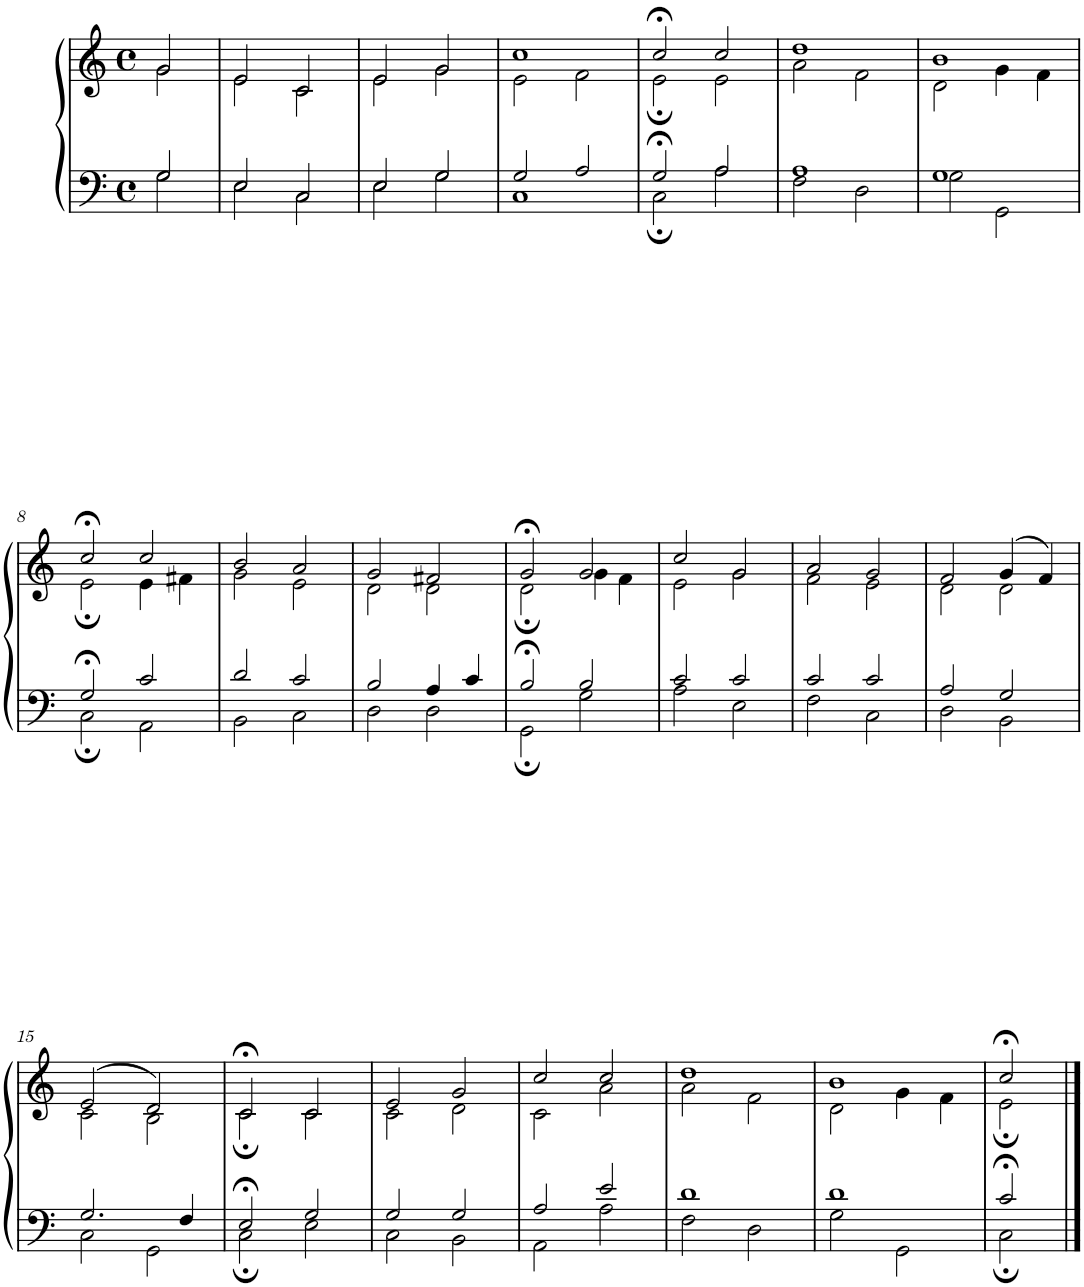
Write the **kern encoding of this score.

**kern	**kern
*part1	*part1
*staff2	*staff1
*I"Piano	*
*I'Pno.	*
*clefF4	*clefG2
*k[]	*k[]
*M4/4	*M4/4
*met(c)	*met(c)
=1	=1
*^	*^
2G/	2G\	2g/	2g\
=2	=2	=2	=2
2E/	2E\	2e/	2e\
2C/	2C\	2c/	2c\
=3	=3	=3	=3
2E/	2E\	2e/	2e\
2G/	2G\	2g/	2g\
=4	=4	=4	=4
2G/	1C	1cc	2e\
2A/	.	.	2f\
=5	=5	=5	=5
2G;</	2C;\	2cc;</	2e;\
2A/	2A\	2cc/	2e\
=6	=6	=6	=6
1A	2F\	1dd	2a\
.	2D\	.	2f\
=7	=7	=7	=7
1G	2G\	1b	2d\
.	2GG\	.	4g\
.	.	.	4f\
!!LO:LB:g=z	!!
=8	=8	=8	=8
2G;</	2C;\	2cc;</	2e;\
2c/	2AA\	2cc/	4e\
.	.	.	4f#X\
=9	=9	=9	=9
2d/	2BB\	2b/	2g\
2c/	2C\	2a/	2e\
=10	=10	=10	=10
2B/	2D\	2g/	2d\
4A/	2D\	2f#X/	2d\
4c/	.	.	.
=11	=11	=11	=11
2B;</	2GG;\	2g;</	2d;\
2B/	2G\	2g/	4g\
.	.	.	4f\
=12	=12	=12	=12
2c/	2A\	2cc/	2e\
2c/	2E\	2g/	2g\
=13	=13	=13	=13
2c/	2F\	2a/	2f\
2c/	2C\	2g/	2e\
=14	=14	=14	=14
2A/	2D\	2f/	2d\
2G/	2BB\	(4g/	2d\
.	.	4f/)	.
!!LO:LB:g=z	!!
=15	=15	=15	=15
2.G/	2C\	(2e/	2c\
.	2GG\	2d/)	2B\
4F/	.	.	.
=16	=16	=16	=16
2E;</	2C;\	2c;</	2c;\
2G/	2E\	2c/	2c\
=17	=17	=17	=17
2G/	2C\	2e/	2c\
2G/	2BB\	2g/	2d\
=18	=18	=18	=18
2A/	2AA\	2cc/	2c\
2e/	2A\	2cc/	2a\
=19	=19	=19	=19
1d	2F\	1dd	2a\
.	2D\	.	2f\
=20	=20	=20	=20
1d	2G\	1b	2d\
.	2GG\	.	4g\
.	.	.	4f\
=21	=21	=21	=21
2c;</	2C;\	2cc;</	2e;\
*v	*v	*	*
*	*v	*v
==	==
*-	*-
